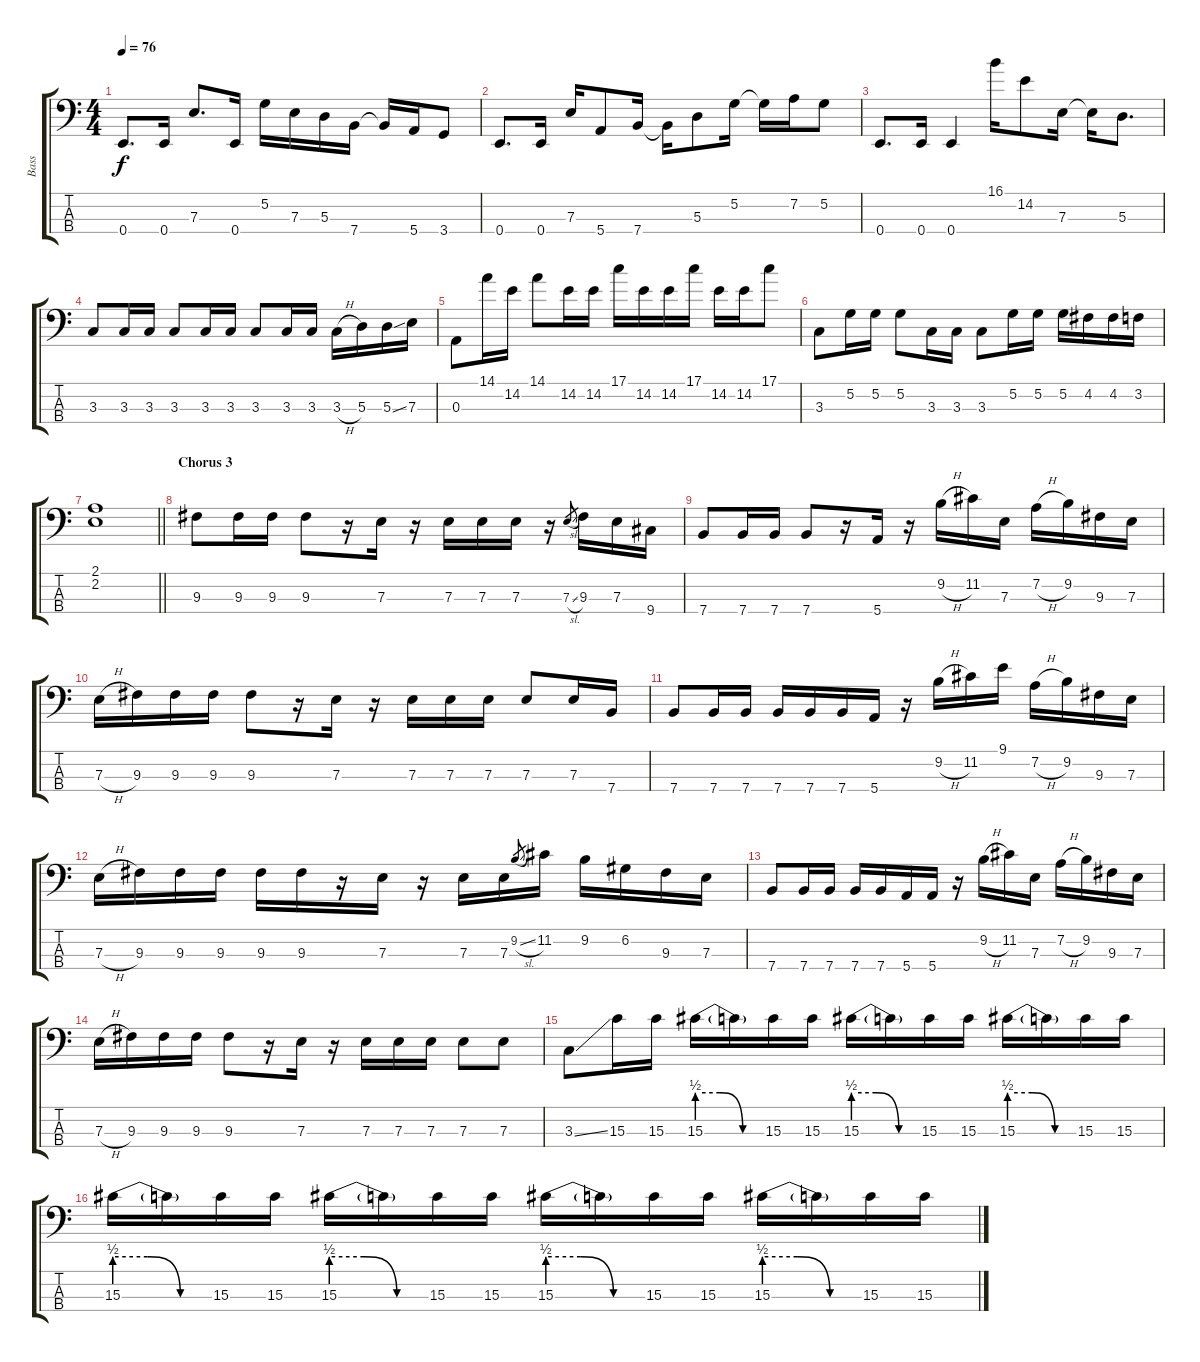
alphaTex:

\track ("Bass" "Bass") {instrument electricbassfinger}
\staff {score tabs}
\tuning (G2 D2 A1 E1) {hide}
\ts (4 4)
\tempo 76
\clef f4
\ks c
0.4.8{d dy f} 0.4.16 7.3.8{d} 0.4.16 5.2.16 7.3.16 5.3.16 7.4.16 7.4{t}.16 5.4.16 3.4.8 |
0.4.8{d} 0.4.16 7.3.16 5.4.8 7.4.16 7.4{t}.16 5.3.8 5.2.16 5.2{t}.16 7.2.16 5.2.8 |
0.4.8{d} 0.4.16 0.4.4 16.1.16 14.2.8 7.3.16 7.3{t}.16 5.3.8{d} |
3.3.8 3.3.16 3.3.16 3.3.8 3.3.16 3.3.16 3.3.8 3.3.16 3.3.16 3.3{h}.16 5.3.16 5.3{ss}.16 7.3.16 |
0.3.8 14.1.16 14.2.16 14.1.8 14.2.16 14.2.16 17.1.16 14.2.16 14.2.16 17.1.16 14.2.16 14.2.16 17.1.8 |
3.3.8 5.2.16 5.2.16 5.2.8 3.3.16 3.3.16 3.3.8 5.2.16 5.2.16 5.2.16 4.2.16 4.2.16 3.2.16 |
\barLineRight lightlight
(2.1 2.2).1 |
\section ("" "Chorus 3")
9.3.8 9.3.16 9.3.16 9.3.8 r.16 7.3.16 r.16 7.3.16 7.3.16 7.3.16 r.16 7.3{sl}.8{gr} 9.3.16 7.3.16 9.4.16 |
7.4.8 7.4.16 7.4.16 7.4.8 r.16 5.4.16 r.16 9.2{h}.16 11.2.16 7.3.16 7.2{h}.16 9.2.16 9.3.16 7.3.16 |
7.3{h}.16 9.3.16 9.3.16 9.3.16 9.3.8 r.16 7.3.16 r.16 7.3.16 7.3.16 7.3.16 7.3.8 7.3.16 7.4.16 |
7.4.8 7.4.16 7.4.16 7.4.16 7.4.16 7.4.16 5.4.16 r.16 9.2{h}.16 11.2.16 9.1.16 7.2{h}.16 9.2.16 9.3.16 7.3.16 |
7.3{h}.16 9.3.16 9.3.16 9.3.16 9.3.16 9.3.16 r.16 7.3.16 r.16 7.3.16 7.3.16 9.2{sl}.8{gr} 11.2.16 9.2.16 6.2.16 9.3.16 7.3.16 |
7.4.8 7.4.16 7.4.16 7.4.16 7.4.16 5.4.16 5.4.16 r.16 9.2{h}.16 11.2.16 7.3.16 7.2{h}.16 9.2.16 9.3.16 7.3.16 |
7.3{h}.16 9.3.16 9.3.16 9.3.16 9.3.8 r.16 7.3.16 r.16 7.3.16 7.3.16 7.3.16 7.3.8 7.3.8 |
3.3{ss}.8 15.3.16 15.3.16 15.3{be (custom 0 2 20 2 40 0 60 0)}.16 15.3{t}.16 15.3.16 15.3.16 15.3{be (custom 0 2 20 2 40 0 60 0)}.16 15.3{t}.16 15.3.16 15.3.16 15.3{be (custom 0 2 20 2 40 0 60 0)}.16 15.3{t}.16 15.3.16 15.3.16 |
15.3{be (custom 0 2 20 2 40 0 60 0)}.16 15.3{t}.16 15.3.16 15.3.16 15.3{be (custom 0 2 20 2 40 0 60 0)}.16 15.3{t}.16 15.3.16 15.3.16 15.3{be (custom 0 2 20 2 40 0 60 0)}.16 15.3{t}.16 15.3.16 15.3.16 15.3{be (custom 0 2 20 2 40 0 60 0)}.16 15.3{t}.16 15.3.16 15.3.16
